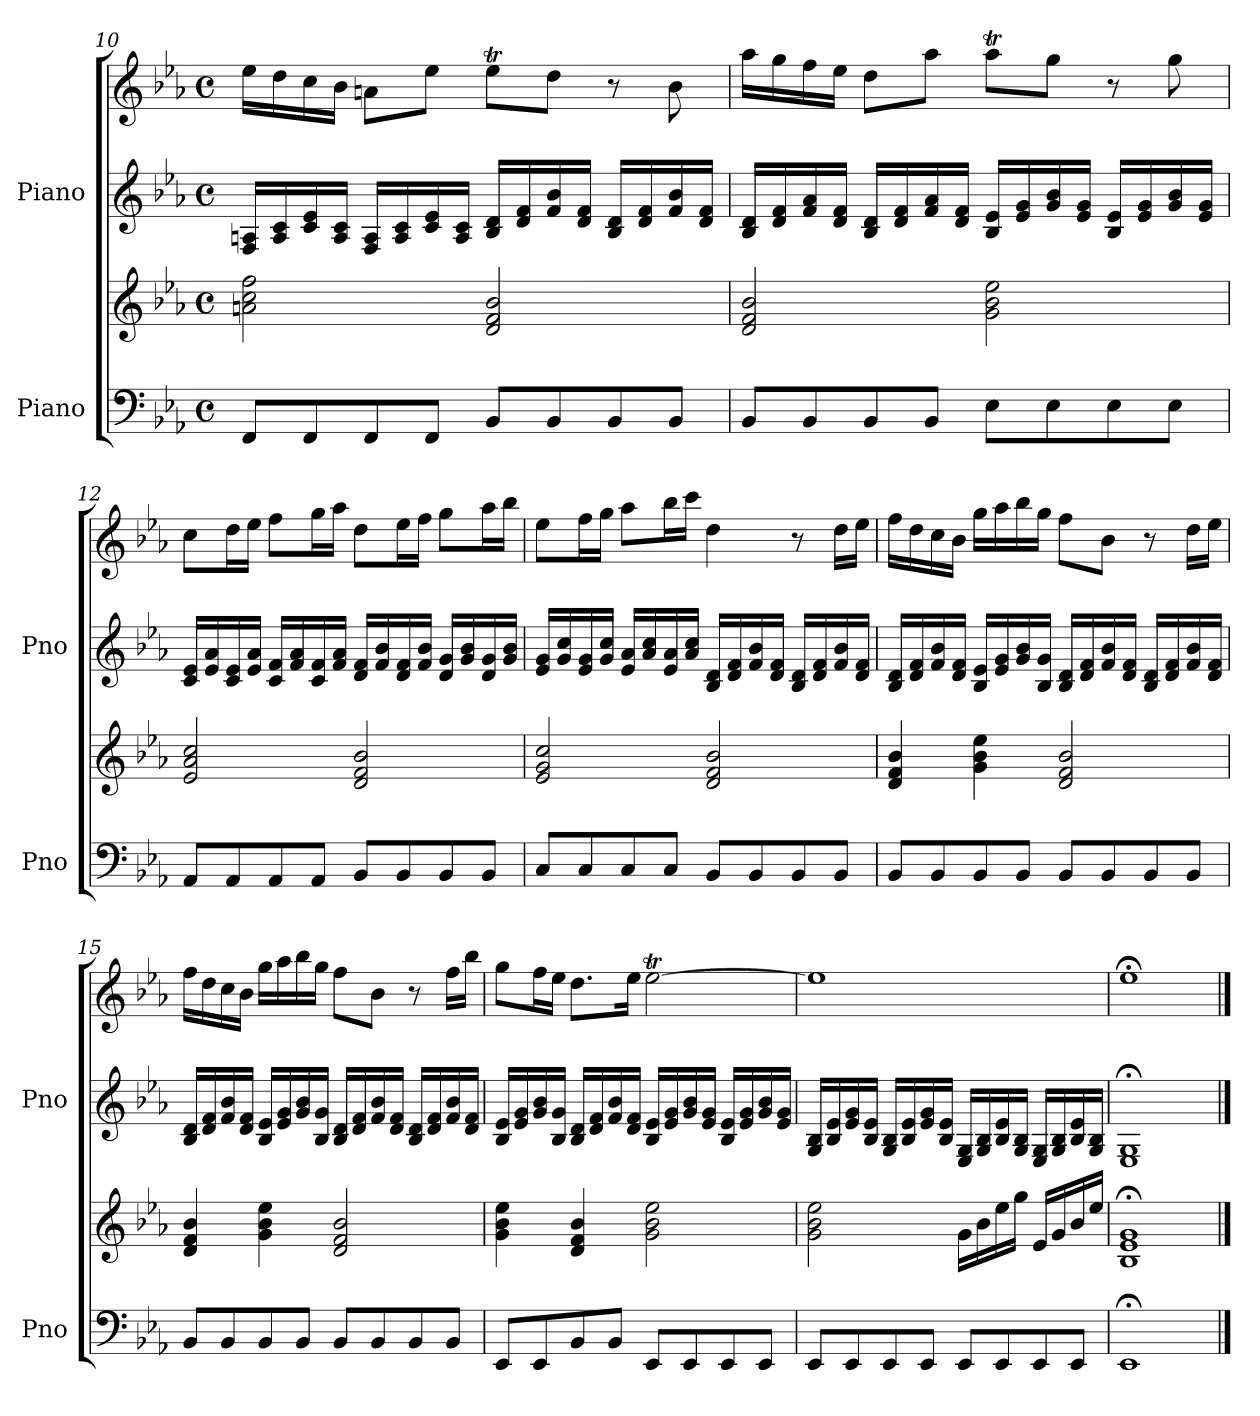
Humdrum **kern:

**kern	**kern	**kern	**kern
*part2	*part2	*part1	*part1
*staff4	*staff3	*staff2	*staff1
*I"Piano	*	*I"Piano	*
*I'Pno	*	*I'Pno	*
*clefF4	*clefG2	*clefG2	*clefG2
*k[b-e-a-]	*k[b-e-a-]	*k[b-e-a-]	*k[b-e-a-]
*M4/4	*M4/4	*M4/4	*M4/4
*met(c)	*met(c)	*met(c)	*met(c)
=10	=10	=10	=10
8FF/L	2an\ 2cc\ 2ff\	16F/ 16An/LL	16ee-\LL
.	.	16A/ 16c/	16dd\
8FF/	.	16c/ 16e-/	16cc\
.	.	16A/ 16c/JJ	16b-\JJ
8FF/	.	16F/ 16A/LL	8an\L
.	.	16A/ 16c/	.
8FF/J	.	16c/ 16e-/	8ee-\J
.	.	16A/ 16c/JJ	.
8BB-/L	2d/ 2f/ 2b-/	16B-/ 16d/LL	8ee-T\L
.	.	16d/ 16f/	.
8BB-/	.	16f/ 16b-/	8dd\J
.	.	16d/ 16f/JJ	.
8BB-/	.	16B-/ 16d/LL	8r
.	.	16d/ 16f/	.
8BB-/J	.	16f/ 16b-/	8b-\
.	.	16d/ 16f/JJ	.
!!LO:LB:g=z
=11	=11	=11	=11
8BB-/L	2d/ 2f/ 2b-/	16B-/ 16d/LL	16aa-\LL
.	.	16d/ 16f/	16gg\
8BB-/	.	16f/ 16a-/	16ff\
.	.	16d/ 16f/JJ	16ee-\JJ
8BB-/	.	16B-/ 16d/LL	8dd\L
.	.	16d/ 16f/	.
8BB-/J	.	16f/ 16a-/	8aa-\J
.	.	16d/ 16f/JJ	.
8E-\L	2g\ 2b-\ 2ee-\	16B-/ 16e-/LL	8aa-T\L
.	.	16e-/ 16g/	.
8E-\	.	16g/ 16b-/	8gg\J
.	.	16e-/ 16g/JJ	.
8E-\	.	16B-/ 16e-/LL	8r
.	.	16e-/ 16g/	.
8E-\J	.	16g/ 16b-/	8gg\
.	.	16e-/ 16g/JJ	.
=12	=12	=12	=12
8AA-/L	2e-/ 2a-/ 2cc/	16c/ 16e-/LL	8cc\L
.	.	16e-/ 16a-/	.
8AA-/	.	16c/ 16e-/	16dd\L
.	.	16e-/ 16a-/JJ	16ee-\JJ
8AA-/	.	16c/ 16f/LL	8ff\L
.	.	16f/ 16a-/	.
8AA-/J	.	16c/ 16f/	16gg\L
.	.	16f/ 16a-/JJ	16aa-\JJ
8BB-/L	2d/ 2f/ 2b-/	16d/ 16f/LL	8dd\L
.	.	16f/ 16b-/	.
8BB-/	.	16d/ 16f/	16ee-\L
.	.	16f/ 16b-/JJ	16ff\JJ
8BB-/	.	16d/ 16g/LL	8gg\L
.	.	16g/ 16b-/	.
8BB-/J	.	16d/ 16g/	16aa-\L
.	.	16g/ 16b-/JJ	16bb-\JJ
!!LO:PB:g=z
=13	=13	=13	=13
8C/L	2e-/ 2g/ 2cc/	16e-/ 16g/LL	8ee-\L
.	.	16g/ 16cc/	.
8C/	.	16e-/ 16g/	16ff\L
.	.	16g/ 16cc/JJ	16gg\JJ
8C/	.	16e-/ 16a-/LL	8aa-\L
.	.	16a-/ 16cc/	.
8C/J	.	16e-/ 16a-/	16bb-\L
.	.	16a-/ 16cc/JJ	16ccc\JJ
8BB-/L	2d/ 2f/ 2b-/	16B-/ 16d/LL	4dd\
.	.	16d/ 16f/	.
8BB-/	.	16f/ 16b-/	.
.	.	16d/ 16f/JJ	.
8BB-/	.	16B-/ 16d/LL	8r
.	.	16d/ 16f/	.
8BB-/J	.	16f/ 16b-/	16dd\LL
.	.	16d/ 16f/JJ	16ee-\JJ
=14	=14	=14	=14
8BB-/L	4d/ 4f/ 4b-/	16B-/ 16d/LL	16ff\LL
.	.	16d/ 16f/	16dd\
8BB-/	.	16f/ 16b-/	16cc\
.	.	16d/ 16f/JJ	16b-\JJ
8BB-/	4g\ 4b-\ 4ee-\	16B-/ 16e-/LL	16gg\LL
.	.	16e-/ 16g/	16aa-\
8BB-/J	.	16g/ 16b-/	16bb-\
.	.	16B-/ 16g/JJ	16gg\JJ
8BB-/L	2d/ 2f/ 2b-/	16B-/ 16d/LL	8ff\L
.	.	16d/ 16f/	.
8BB-/	.	16f/ 16b-/	8b-\J
.	.	16d/ 16f/JJ	.
8BB-/	.	16B-/ 16d/LL	8r
.	.	16d/ 16f/	.
8BB-/J	.	16f/ 16b-/	16dd\LL
.	.	16d/ 16f/JJ	16ee-\JJ
!!LO:LB:g=z
=15	=15	=15	=15
8BB-/L	4d/ 4f/ 4b-/	16B-/ 16d/LL	16ff\LL
.	.	16d/ 16f/	16dd\
8BB-/	.	16f/ 16b-/	16cc\
.	.	16d/ 16f/JJ	16b-\JJ
8BB-/	4g\ 4b-\ 4ee-\	16B-/ 16e-/LL	16gg\LL
.	.	16e-/ 16g/	16aa-\
8BB-/J	.	16g/ 16b-/	16bb-\
.	.	16B-/ 16g/JJ	16gg\JJ
8BB-/L	2d/ 2f/ 2b-/	16B-/ 16d/LL	8ff\L
.	.	16d/ 16f/	.
8BB-/	.	16f/ 16b-/	8b-\J
.	.	16d/ 16f/JJ	.
8BB-/	.	16B-/ 16d/LL	8r
.	.	16d/ 16f/	.
8BB-/J	.	16f/ 16b-/	16ff\LL
.	.	16d/ 16f/JJ	16bb-\JJ
=16	=16	=16	=16
8EE-/L	4g\ 4b-\ 4ee-\	16B-/ 16e-/LL	8gg\L
.	.	16e-/ 16g/	.
8EE-/	.	16g/ 16b-/	16ff\L
.	.	16B-/ 16g/JJ	16ee-\JJ
8BB-/	4d/ 4f/ 4b-/	16B-/ 16d/LL	8.dd\L
.	.	16d/ 16f/	.
8BB-/J	.	16f/ 16b-/	.
.	.	16d/ 16f/JJ	16ee-\Jk
8EE-/L	2g\ 2b-\ 2ee-\	16B-/ 16e-/LL	[2ee-T\
.	.	16e-/ 16g/	.
8EE-/	.	16g/ 16b-/	.
.	.	16e-/ 16g/JJ	.
8EE-/	.	16B-/ 16e-/LL	.
.	.	16e-/ 16g/	.
8EE-/J	.	16g/ 16b-/	.
.	.	16e-/ 16g/JJ	.
!!LO:LB:g=z
=17	=17	=17	=17
8EE-/L	2g\ 2b-\ 2ee-\	16G/ 16B-/LL	1ee-]
.	.	16B-/ 16e-/	.
8EE-/	.	16e-/ 16g/	.
.	.	16B-/ 16e-/JJ	.
8EE-/	.	16G/ 16B-/LL	.
.	.	16B-/ 16e-/	.
8EE-/J	.	16e-/ 16g/	.
.	.	16B-/ 16e-/JJ	.
8EE-/L	16g\LL	16E-/ 16G/LL	.
.	16b-\	16G/ 16B-/	.
8EE-/	16ee-\	16B-/ 16e-/	.
.	16gg\JJ	16G/ 16B-/JJ	.
8EE-/	16e-/LL	16E-/ 16G/LL	.
.	16g/	16G/ 16B-/	.
8EE-/J	16b-/	16B-/ 16e-/	.
.	16ee-/JJ	16G/ 16B-/JJ	.
=18	=18	=18	=18
1EE-;<	1B-;< 1e-;< 1g;<	1E-;< 1G;<	1ee-;<
==	==	==	==
*-	*-	*-	*-
